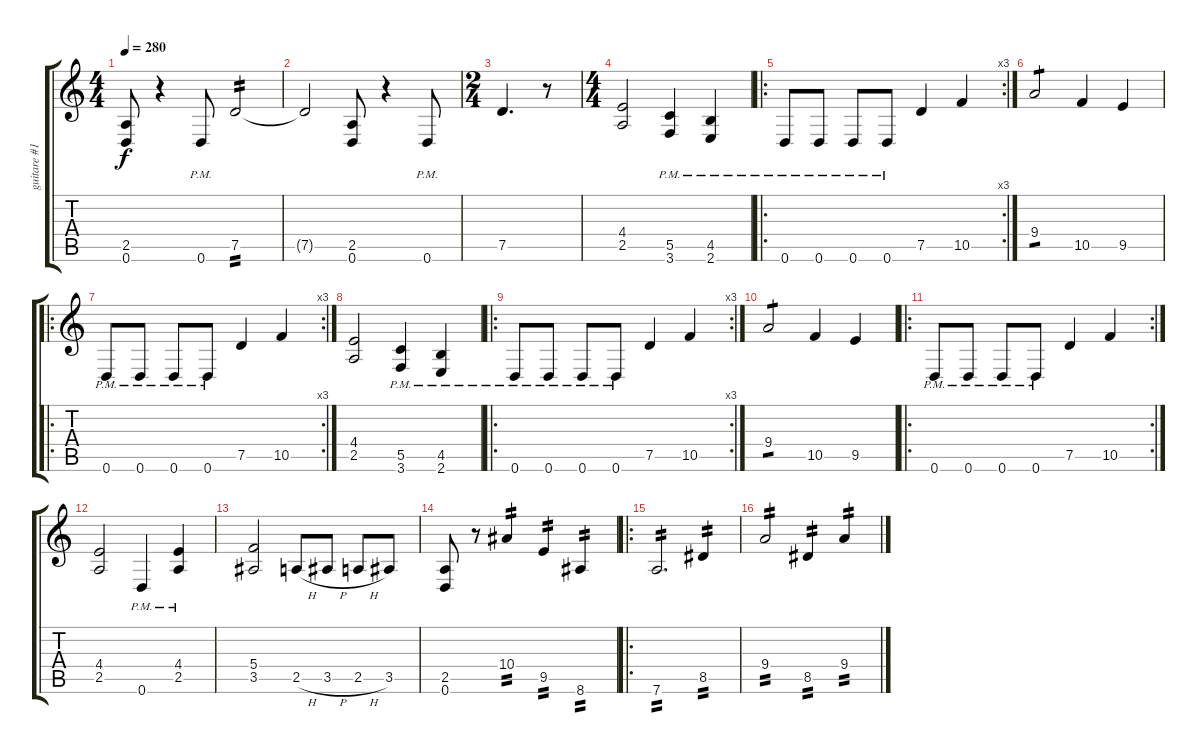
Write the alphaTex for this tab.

\track ("guitare #1" "guitare #1") {instrument distortionguitar}
\staff {score tabs}
\tuning (D4 A3 F3 C3 G2 D2) {hide}
\ts (4 4)
\tempo 280
\clef g2
\ks c
(2.5 0.6).8{dy f} r.4 0.6{pm}.8 7.5.2{tp 2} |
7.5{t}.2 (2.5 0.6).8 r.4 0.6{pm}.8 |
\ts (2 4)
7.5.4{d} r.8 |
\ts (4 4)
(4.4 2.5).2 (5.5{pm} 3.6).4 (4.5{pm} 2.6).4 |
\ro
\rc 3
0.6{pm}.8 0.6{pm}.8 0.6{pm}.8 0.6{pm}.8 7.5.4 10.5.4 |
9.4.2{tp 1} 10.5.4 9.5.4 |
\ro
\rc 3
0.6{pm}.8 0.6{pm}.8 0.6{pm}.8 0.6{pm}.8 7.5.4 10.5.4 |
(4.4 2.5).2 (5.5{pm} 3.6).4 (4.5{pm} 2.6).4 |
\ro
\rc 3
0.6{pm}.8 0.6{pm}.8 0.6{pm}.8 0.6{pm}.8 7.5.4 10.5.4 |
9.4.2{tp 1} 10.5.4 9.5.4 |
\ro
\rc 2
0.6{pm}.8 0.6{pm}.8 0.6{pm}.8 0.6{pm}.8 7.5.4 10.5.4 |
(4.4 2.5).2 0.6{pm}.4 (4.4{pm} 2.5{pm}).4 |
(5.4 3.5).2 2.5{h}.8 3.5{h}.8 2.5{h}.8 3.5.8 |
(2.5 0.6).8 r.8 10.4.4{tp 2} 9.5.4{tp 2} 8.6.4{tp 2} |
\ro
7.6.2{d tp 2} 8.5.4{tp 2} |
9.4.2{tp 2} 8.5.4{tp 2} 9.4.4{tp 2}
